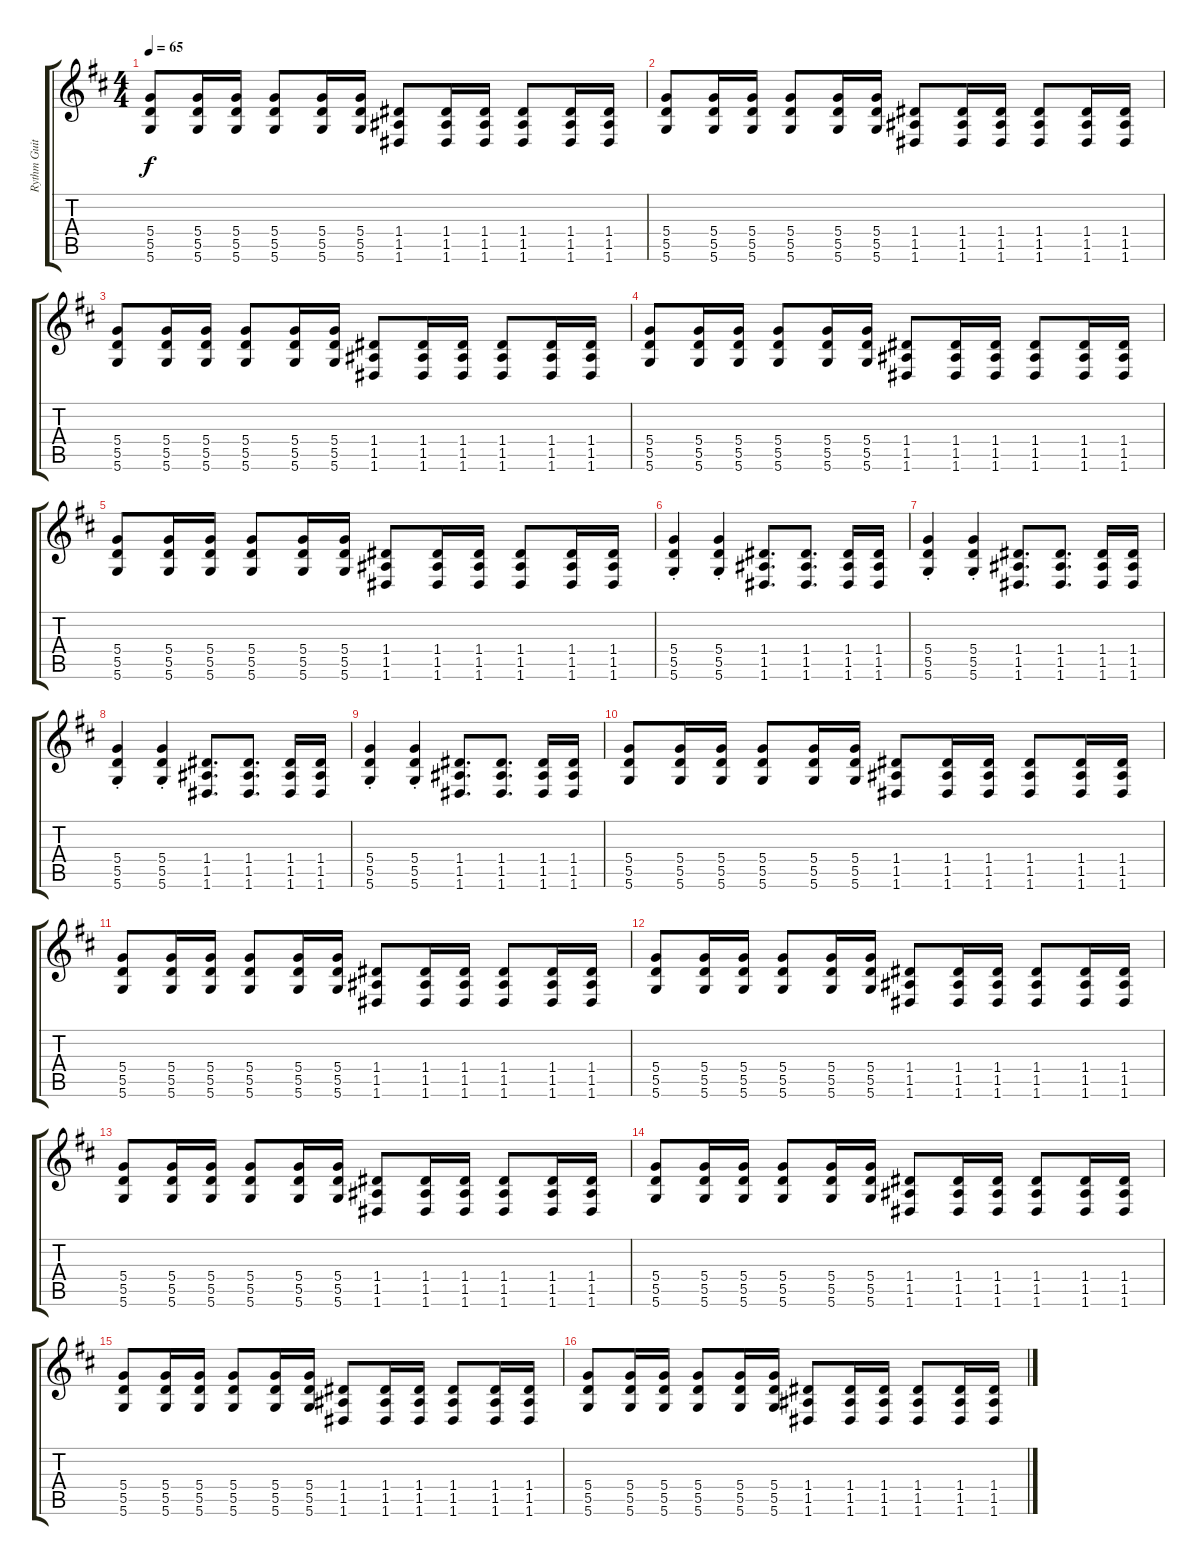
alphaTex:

\track ("Rythm Guitar" "Rythm Guit") {instrument distortionguitar}
\staff {score tabs}
\tuning (E4 B3 G3 D3 A2 D2) {hide}
\ts (4 4)
\tempo 65
\clef g2
\ks d
(5.4 5.5 5.6).8{dy f} (5.4 5.5 5.6).16 (5.4 5.5 5.6).16 (5.4 5.5 5.6).8 (5.4 5.5 5.6).16 (5.4 5.5 5.6).16 (1.4 1.5 1.6).8 (1.4 1.5 1.6).16 (1.4 1.5 1.6).16 (1.4 1.5 1.6).8 (1.4 1.5 1.6).16 (1.4 1.5 1.6).16 |
(5.4 5.5 5.6).8 (5.4 5.5 5.6).16 (5.4 5.5 5.6).16 (5.4 5.5 5.6).8 (5.4 5.5 5.6).16 (5.4 5.5 5.6).16 (1.4 1.5 1.6).8 (1.4 1.5 1.6).16 (1.4 1.5 1.6).16 (1.4 1.5 1.6).8 (1.4 1.5 1.6).16 (1.4 1.5 1.6).16 |
(5.4 5.5 5.6).8 (5.4 5.5 5.6).16 (5.4 5.5 5.6).16 (5.4 5.5 5.6).8 (5.4 5.5 5.6).16 (5.4 5.5 5.6).16 (1.4 1.5 1.6).8 (1.4 1.5 1.6).16 (1.4 1.5 1.6).16 (1.4 1.5 1.6).8 (1.4 1.5 1.6).16 (1.4 1.5 1.6).16 |
(5.4 5.5 5.6).8 (5.4 5.5 5.6).16 (5.4 5.5 5.6).16 (5.4 5.5 5.6).8 (5.4 5.5 5.6).16 (5.4 5.5 5.6).16 (1.4 1.5 1.6).8 (1.4 1.5 1.6).16 (1.4 1.5 1.6).16 (1.4 1.5 1.6).8 (1.4 1.5 1.6).16 (1.4 1.5 1.6).16 |
(5.4 5.5 5.6).8 (5.4 5.5 5.6).16 (5.4 5.5 5.6).16 (5.4 5.5 5.6).8 (5.4 5.5 5.6).16 (5.4 5.5 5.6).16 (1.4 1.5 1.6).8 (1.4 1.5 1.6).16 (1.4 1.5 1.6).16 (1.4 1.5 1.6).8 (1.4 1.5 1.6).16 (1.4 1.5 1.6).16 |
(5.4{st} 5.5{st} 5.6{st}).4 (5.4{st} 5.5{st} 5.6{st}).4 (1.4 1.5 1.6).8{d} (1.4 1.5 1.6).8{d} (1.4 1.5 1.6).16 (1.4 1.5 1.6).16 |
(5.4{st} 5.5{st} 5.6{st}).4 (5.4{st} 5.5{st} 5.6{st}).4 (1.4 1.5 1.6).8{d} (1.4 1.5 1.6).8{d} (1.4 1.5 1.6).16 (1.4 1.5 1.6).16 |
(5.4{st} 5.5{st} 5.6{st}).4 (5.4{st} 5.5{st} 5.6{st}).4 (1.4 1.5 1.6).8{d} (1.4 1.5 1.6).8{d} (1.4 1.5 1.6).16 (1.4 1.5 1.6).16 |
(5.4{st} 5.5{st} 5.6{st}).4 (5.4{st} 5.5{st} 5.6{st}).4 (1.4 1.5 1.6).8{d} (1.4 1.5 1.6).8{d} (1.4 1.5 1.6).16 (1.4 1.5 1.6).16 |
(5.4 5.5 5.6).8 (5.4 5.5 5.6).16 (5.4 5.5 5.6).16 (5.4 5.5 5.6).8 (5.4 5.5 5.6).16 (5.4 5.5 5.6).16 (1.4 1.5 1.6).8 (1.4 1.5 1.6).16 (1.4 1.5 1.6).16 (1.4 1.5 1.6).8 (1.4 1.5 1.6).16 (1.4 1.5 1.6).16 |
(5.4 5.5 5.6).8 (5.4 5.5 5.6).16 (5.4 5.5 5.6).16 (5.4 5.5 5.6).8 (5.4 5.5 5.6).16 (5.4 5.5 5.6).16 (1.4 1.5 1.6).8 (1.4 1.5 1.6).16 (1.4 1.5 1.6).16 (1.4 1.5 1.6).8 (1.4 1.5 1.6).16 (1.4 1.5 1.6).16 |
(5.4 5.5 5.6).8 (5.4 5.5 5.6).16 (5.4 5.5 5.6).16 (5.4 5.5 5.6).8 (5.4 5.5 5.6).16 (5.4 5.5 5.6).16 (1.4 1.5 1.6).8 (1.4 1.5 1.6).16 (1.4 1.5 1.6).16 (1.4 1.5 1.6).8 (1.4 1.5 1.6).16 (1.4 1.5 1.6).16 |
(5.4 5.5 5.6).8 (5.4 5.5 5.6).16 (5.4 5.5 5.6).16 (5.4 5.5 5.6).8 (5.4 5.5 5.6).16 (5.4 5.5 5.6).16 (1.4 1.5 1.6).8 (1.4 1.5 1.6).16 (1.4 1.5 1.6).16 (1.4 1.5 1.6).8 (1.4 1.5 1.6).16 (1.4 1.5 1.6).16 |
(5.4 5.5 5.6).8 (5.4 5.5 5.6).16 (5.4 5.5 5.6).16 (5.4 5.5 5.6).8 (5.4 5.5 5.6).16 (5.4 5.5 5.6).16 (1.4 1.5 1.6).8 (1.4 1.5 1.6).16 (1.4 1.5 1.6).16 (1.4 1.5 1.6).8 (1.4 1.5 1.6).16 (1.4 1.5 1.6).16 |
(5.4 5.5 5.6).8 (5.4 5.5 5.6).16 (5.4 5.5 5.6).16 (5.4 5.5 5.6).8 (5.4 5.5 5.6).16 (5.4 5.5 5.6).16 (1.4 1.5 1.6).8 (1.4 1.5 1.6).16 (1.4 1.5 1.6).16 (1.4 1.5 1.6).8 (1.4 1.5 1.6).16 (1.4 1.5 1.6).16 |
(5.4 5.5 5.6).8 (5.4 5.5 5.6).16 (5.4 5.5 5.6).16 (5.4 5.5 5.6).8 (5.4 5.5 5.6).16 (5.4 5.5 5.6).16 (1.4 1.5 1.6).8 (1.4 1.5 1.6).16 (1.4 1.5 1.6).16 (1.4 1.5 1.6).8 (1.4 1.5 1.6).16 (1.4 1.5 1.6).16
